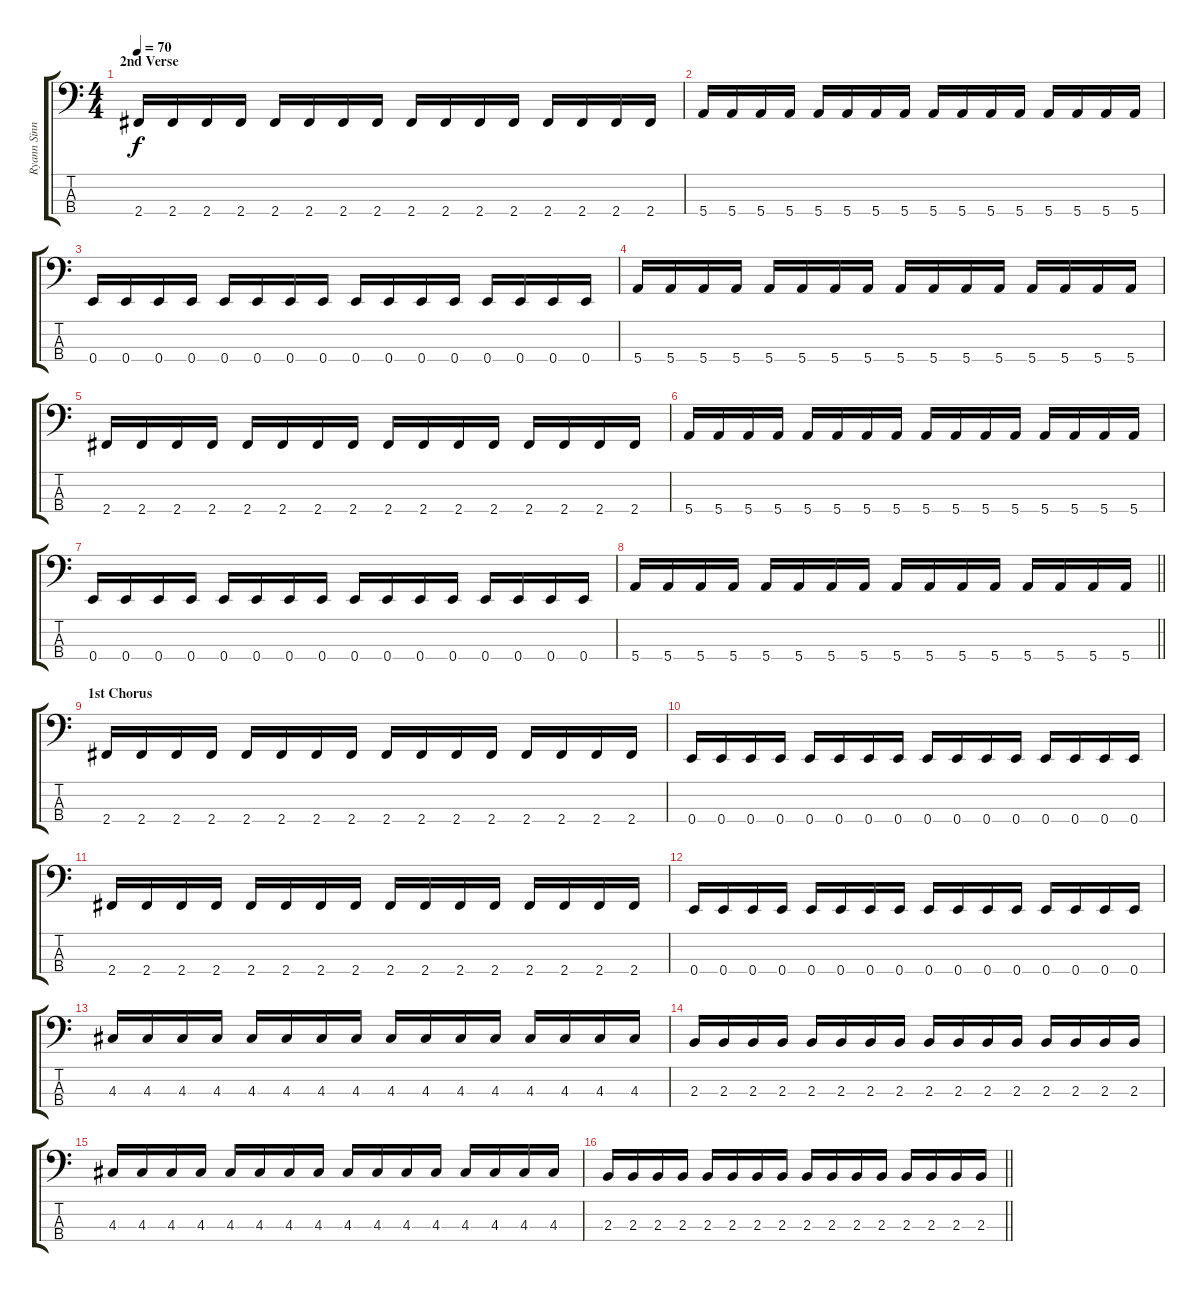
\track ("Ryann Sinn (Bass)" "Ryann Sinn") {instrument electricbassfinger}
\staff {score tabs}
\tuning (G2 D2 A1 E1) {hide}
\ts (4 4)
\section ("" "2nd Verse")
\tempo 70
\clef f4
\ks c
2.4.16{dy f} 2.4.16 2.4.16 2.4.16 2.4.16 2.4.16 2.4.16 2.4.16 2.4.16 2.4.16 2.4.16 2.4.16 2.4.16 2.4.16 2.4.16 2.4.16 |
5.4.16 5.4.16 5.4.16 5.4.16 5.4.16 5.4.16 5.4.16 5.4.16 5.4.16 5.4.16 5.4.16 5.4.16 5.4.16 5.4.16 5.4.16 5.4.16 |
0.4.16 0.4.16 0.4.16 0.4.16 0.4.16 0.4.16 0.4.16 0.4.16 0.4.16 0.4.16 0.4.16 0.4.16 0.4.16 0.4.16 0.4.16 0.4.16 |
5.4.16 5.4.16 5.4.16 5.4.16 5.4.16 5.4.16 5.4.16 5.4.16 5.4.16 5.4.16 5.4.16 5.4.16 5.4.16 5.4.16 5.4.16 5.4.16 |
2.4.16 2.4.16 2.4.16 2.4.16 2.4.16 2.4.16 2.4.16 2.4.16 2.4.16 2.4.16 2.4.16 2.4.16 2.4.16 2.4.16 2.4.16 2.4.16 |
5.4.16 5.4.16 5.4.16 5.4.16 5.4.16 5.4.16 5.4.16 5.4.16 5.4.16 5.4.16 5.4.16 5.4.16 5.4.16 5.4.16 5.4.16 5.4.16 |
0.4.16 0.4.16 0.4.16 0.4.16 0.4.16 0.4.16 0.4.16 0.4.16 0.4.16 0.4.16 0.4.16 0.4.16 0.4.16 0.4.16 0.4.16 0.4.16 |
\barLineRight lightlight
5.4.16 5.4.16 5.4.16 5.4.16 5.4.16 5.4.16 5.4.16 5.4.16 5.4.16 5.4.16 5.4.16 5.4.16 5.4.16 5.4.16 5.4.16 5.4.16 |
\section ("" "1st Chorus")
2.4.16 2.4.16 2.4.16 2.4.16 2.4.16 2.4.16 2.4.16 2.4.16 2.4.16 2.4.16 2.4.16 2.4.16 2.4.16 2.4.16 2.4.16 2.4.16 |
0.4.16 0.4.16 0.4.16 0.4.16 0.4.16 0.4.16 0.4.16 0.4.16 0.4.16 0.4.16 0.4.16 0.4.16 0.4.16 0.4.16 0.4.16 0.4.16 |
2.4.16 2.4.16 2.4.16 2.4.16 2.4.16 2.4.16 2.4.16 2.4.16 2.4.16 2.4.16 2.4.16 2.4.16 2.4.16 2.4.16 2.4.16 2.4.16 |
0.4.16 0.4.16 0.4.16 0.4.16 0.4.16 0.4.16 0.4.16 0.4.16 0.4.16 0.4.16 0.4.16 0.4.16 0.4.16 0.4.16 0.4.16 0.4.16 |
4.3.16 4.3.16 4.3.16 4.3.16 4.3.16 4.3.16 4.3.16 4.3.16 4.3.16 4.3.16 4.3.16 4.3.16 4.3.16 4.3.16 4.3.16 4.3.16 |
2.3.16 2.3.16 2.3.16 2.3.16 2.3.16 2.3.16 2.3.16 2.3.16 2.3.16 2.3.16 2.3.16 2.3.16 2.3.16 2.3.16 2.3.16 2.3.16 |
4.3.16 4.3.16 4.3.16 4.3.16 4.3.16 4.3.16 4.3.16 4.3.16 4.3.16 4.3.16 4.3.16 4.3.16 4.3.16 4.3.16 4.3.16 4.3.16 |
\barLineRight lightlight
2.3.16 2.3.16 2.3.16 2.3.16 2.3.16 2.3.16 2.3.16 2.3.16 2.3.16 2.3.16 2.3.16 2.3.16 2.3.16 2.3.16 2.3.16 2.3.16
